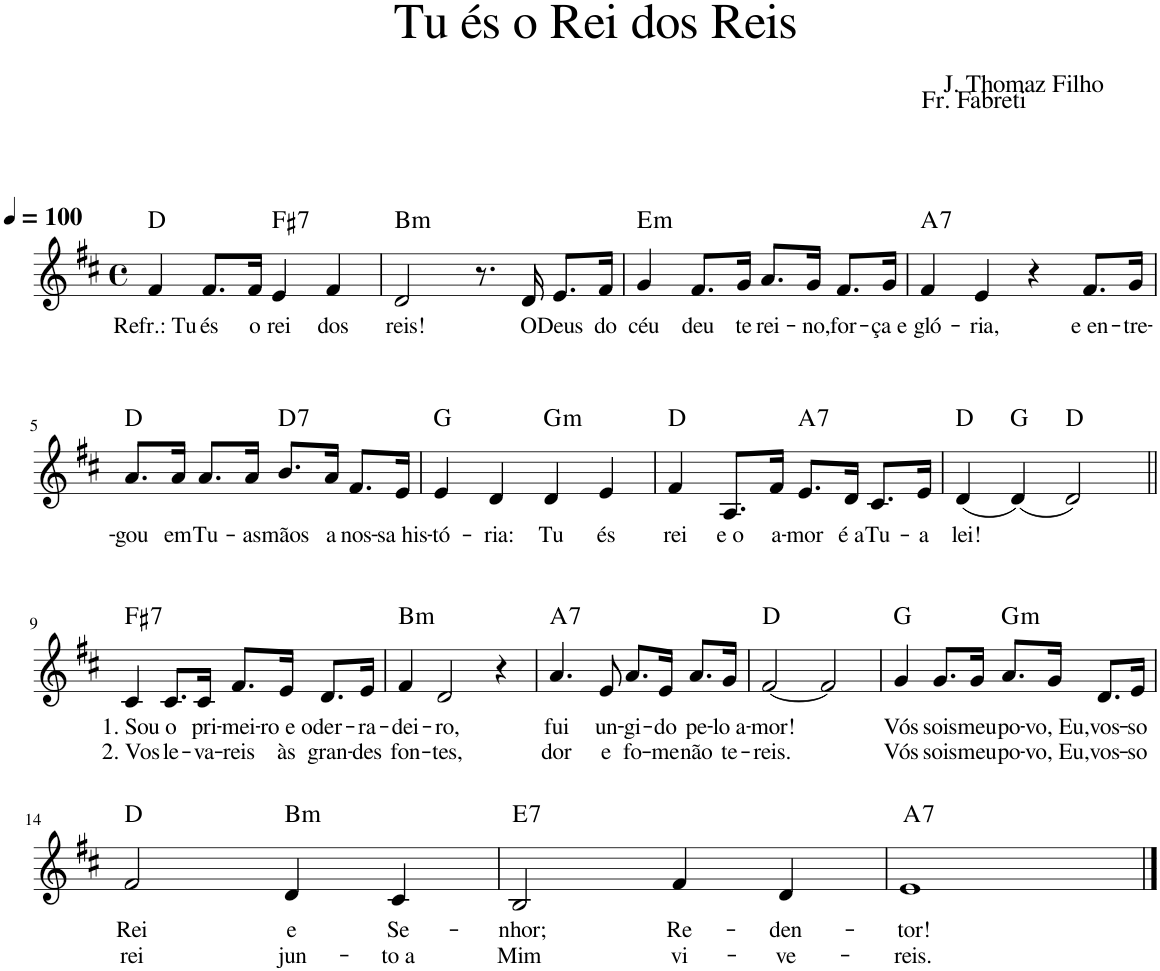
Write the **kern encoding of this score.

**kern	**text	**text	**harte
*part1	*part1	*part1	*part1
*staff1	*staff1	*staff1	*
*I"Voz	*	*	*
*I'Vo.	*	*	*
*clefG2	*	*	*
*k[f#c#]	*	*	*
*M4/4	*	*	*
*met(c)	*	*	*
*MM100	*	*	*
=1	=1	=1	=1
!	!LO:LY:b	!	!
4f#/	Refr.: Tu	.	D:maj
!	!LO:LY:b	!	!
8.f#/L	és	.	.
!	!LO:LY:b	!	!
16f#/Jk	o	.	.
!	!LO:LY:b	!	!LO:H:kt=7
4e/	rei	.	F#:7
!	!LO:LY:b	!	!
4f#/	dos	.	.
=2	=2	=2	=2
!	!LO:LY:b	!	!LO:H:kt=m
2d/	reis!	.	B:min
8.r	.	.	.
!	!LO:LY:b	!	!
16d/	O	.	.
!	!LO:LY:b	!	!
8.e/L	Deus	.	.
!	!LO:LY:b	!	!
16f#/Jk	do	.	.
=3	=3	=3	=3
!	!LO:LY:b	!	!LO:H:kt=m
4g/	céu	.	E:min
!	!LO:LY:b	!	!
8.f#/L	deu	.	.
!	!LO:LY:b	!	!
16g/Jk	te	.	.
!	!LO:LY:b	!	!
8.a/L	rei-	.	.
!	!LO:LY:b	!	!
16g/Jk	-no,	.	.
!	!LO:LY:b	!	!
8.f#/L	for-	.	.
!	!LO:LY:b	!	!
16g/Jk	-ça e	.	.
=4	=4	=4	=4
!	!LO:LY:b	!	!LO:H:kt=7
4f#/	gló-	.	A:7
!	!LO:LY:b	!	!
4e/	-ria,	.	.
4r	.	.	.
!	!LO:LY:b	!	!
8.f#/L	e en-	.	.
!	!LO:LY:b	!	!
16g/Jk	-tre-	.	.
!!LO:LB:g=z
=5	=5	=5	=5
!	!LO:LY:b	!	!
8.a/L	-gou	.	D:maj
!	!LO:LY:b	!	!
16a/Jk	em	.	.
!	!LO:LY:b	!	!
8.a/L	Tu-	.	.
!	!LO:LY:b	!	!
16a/Jk	-as	.	.
!	!LO:LY:b	!	!LO:H:kt=7
8.b/L	mãos	.	D:7
!	!LO:LY:b	!	!
16a/Jk	a	.	.
!	!LO:LY:b	!	!
8.f#/L	nos-	.	.
!	!LO:LY:b	!	!
16e/Jk	-sa his-	.	.
=6	=6	=6	=6
!	!LO:LY:b	!	!
4e/	-tó-	.	G:maj
!	!LO:LY:b	!	!
4d/	-ria:	.	.
!	!LO:LY:b	!	!LO:H:kt=m
4d/	Tu	.	G:min
!	!LO:LY:b	!	!
4e/	és	.	.
=7	=7	=7	=7
!	!LO:LY:b	!	!
4f#/	rei	.	D:maj
!	!LO:LY:b	!	!
8.A/L	e o	.	.
!	!LO:LY:b	!	!
16f#/Jk	a-	.	.
!	!LO:LY:b	!	!LO:H:kt=7
8.e/L	-mor	.	A:7
!	!LO:LY:b	!	!
16d/Jk	é a	.	.
!	!LO:LY:b	!	!
8.c#/L	Tu-	.	.
!	!LO:LY:b	!	!
16e/Jk	-a	.	.
=8	=8	=8	=8
!	!LO:LY:b	!	!
(4d/	lei!	.	D:maj
(4d/)	.	.	G:maj
2d/)	.	.	D:maj
!!LO:LB:g=z
=9||	=9||	=9||	=9||
!	!LO:LY:b	!LO:LY:b	!LO:H:kt=7
4c#/	1. Sou	2. Vos	F#:7
!	!LO:LY:b	!LO:LY:b	!
8.c#/L	o	le-	.
!	!LO:LY:b	!LO:LY:b	!
16c#/Jk	pri-	-va-	.
!	!LO:LY:b	!LO:LY:b	!
8.f#/L	-mei-	-reis	.
!	!LO:LY:b	!LO:LY:b	!
16e/Jk	-ro e o	às	.
!	!LO:LY:b	!LO:LY:b	!
8.d/L	der-	gran-	.
!	!LO:LY:b	!LO:LY:b	!
16e/Jk	-ra-	-des	.
=10	=10	=10	=10
!	!LO:LY:b	!LO:LY:b	!LO:H:kt=m
4f#/	-dei-	fon-	B:min
!	!LO:LY:b	!LO:LY:b	!
2d/	-ro,	-tes,	.
4r	.	.	.
=11	=11	=11	=11
!	!LO:LY:b	!LO:LY:b	!LO:H:kt=7
4.a/	fui	dor	A:7
!	!LO:LY:b	!LO:LY:b	!
8e/	un-	e	.
!	!LO:LY:b	!LO:LY:b	!LO:H:kt=N.C.
8.a/L	-gi-	fo-	N
!	!LO:LY:b	!LO:LY:b	!
16e/Jk	-do	-me	.
!	!LO:LY:b	!LO:LY:b	!
8.a/L	pe-	não	.
!	!LO:LY:b	!LO:LY:b	!
16g/Jk	-lo a-	te-	.
=12	=12	=12	=12
!	!LO:LY:b	!LO:LY:b	!
[2f#/	-mor!	-reis.	D:maj
2f#/]	.	.	.
=13	=13	=13	=13
!	!LO:LY:b	!LO:LY:b	!
4g/	Vós	Vós	G:maj
!	!LO:LY:b	!LO:LY:b	!
8.g/L	sois	sois	.
!	!LO:LY:b	!LO:LY:b	!
16g/Jk	meu	meu	.
!	!LO:LY:b	!LO:LY:b	!LO:H:kt=m
8.a/L	po-	po-	G:min
!	!LO:LY:b	!LO:LY:b	!
16g/Jk	-vo, Eu,	-vo, Eu,	.
!	!LO:LY:b	!LO:LY:b	!
8.d/L	vos-	vos-	.
!	!LO:LY:b	!LO:LY:b	!
16e/Jk	-so	-so	.
!!LO:LB:g=z
=14	=14	=14	=14
!	!LO:LY:b	!LO:LY:b	!
2f#/	Rei	rei	D:maj
!	!LO:LY:b	!LO:LY:b	!LO:H:kt=m
4d/	e	jun-	B:min
!	!LO:LY:b	!LO:LY:b	!
4c#/	Se-	-to a	.
=15	=15	=15	=15
!	!LO:LY:b	!LO:LY:b	!LO:H:kt=7
2B/	-nhor;	Mim	E:7
!	!LO:LY:b	!LO:LY:b	!
4f#/	Re-	vi-	.
!	!LO:LY:b	!LO:LY:b	!
4d/	-den-	-ve-	.
=16	=16	=16	=16
!	!LO:LY:b	!LO:LY:b	!LO:H:kt=7
1e	-tor!	-reis.	A:7
==	==	==	==
*-	*-	*-	*-
